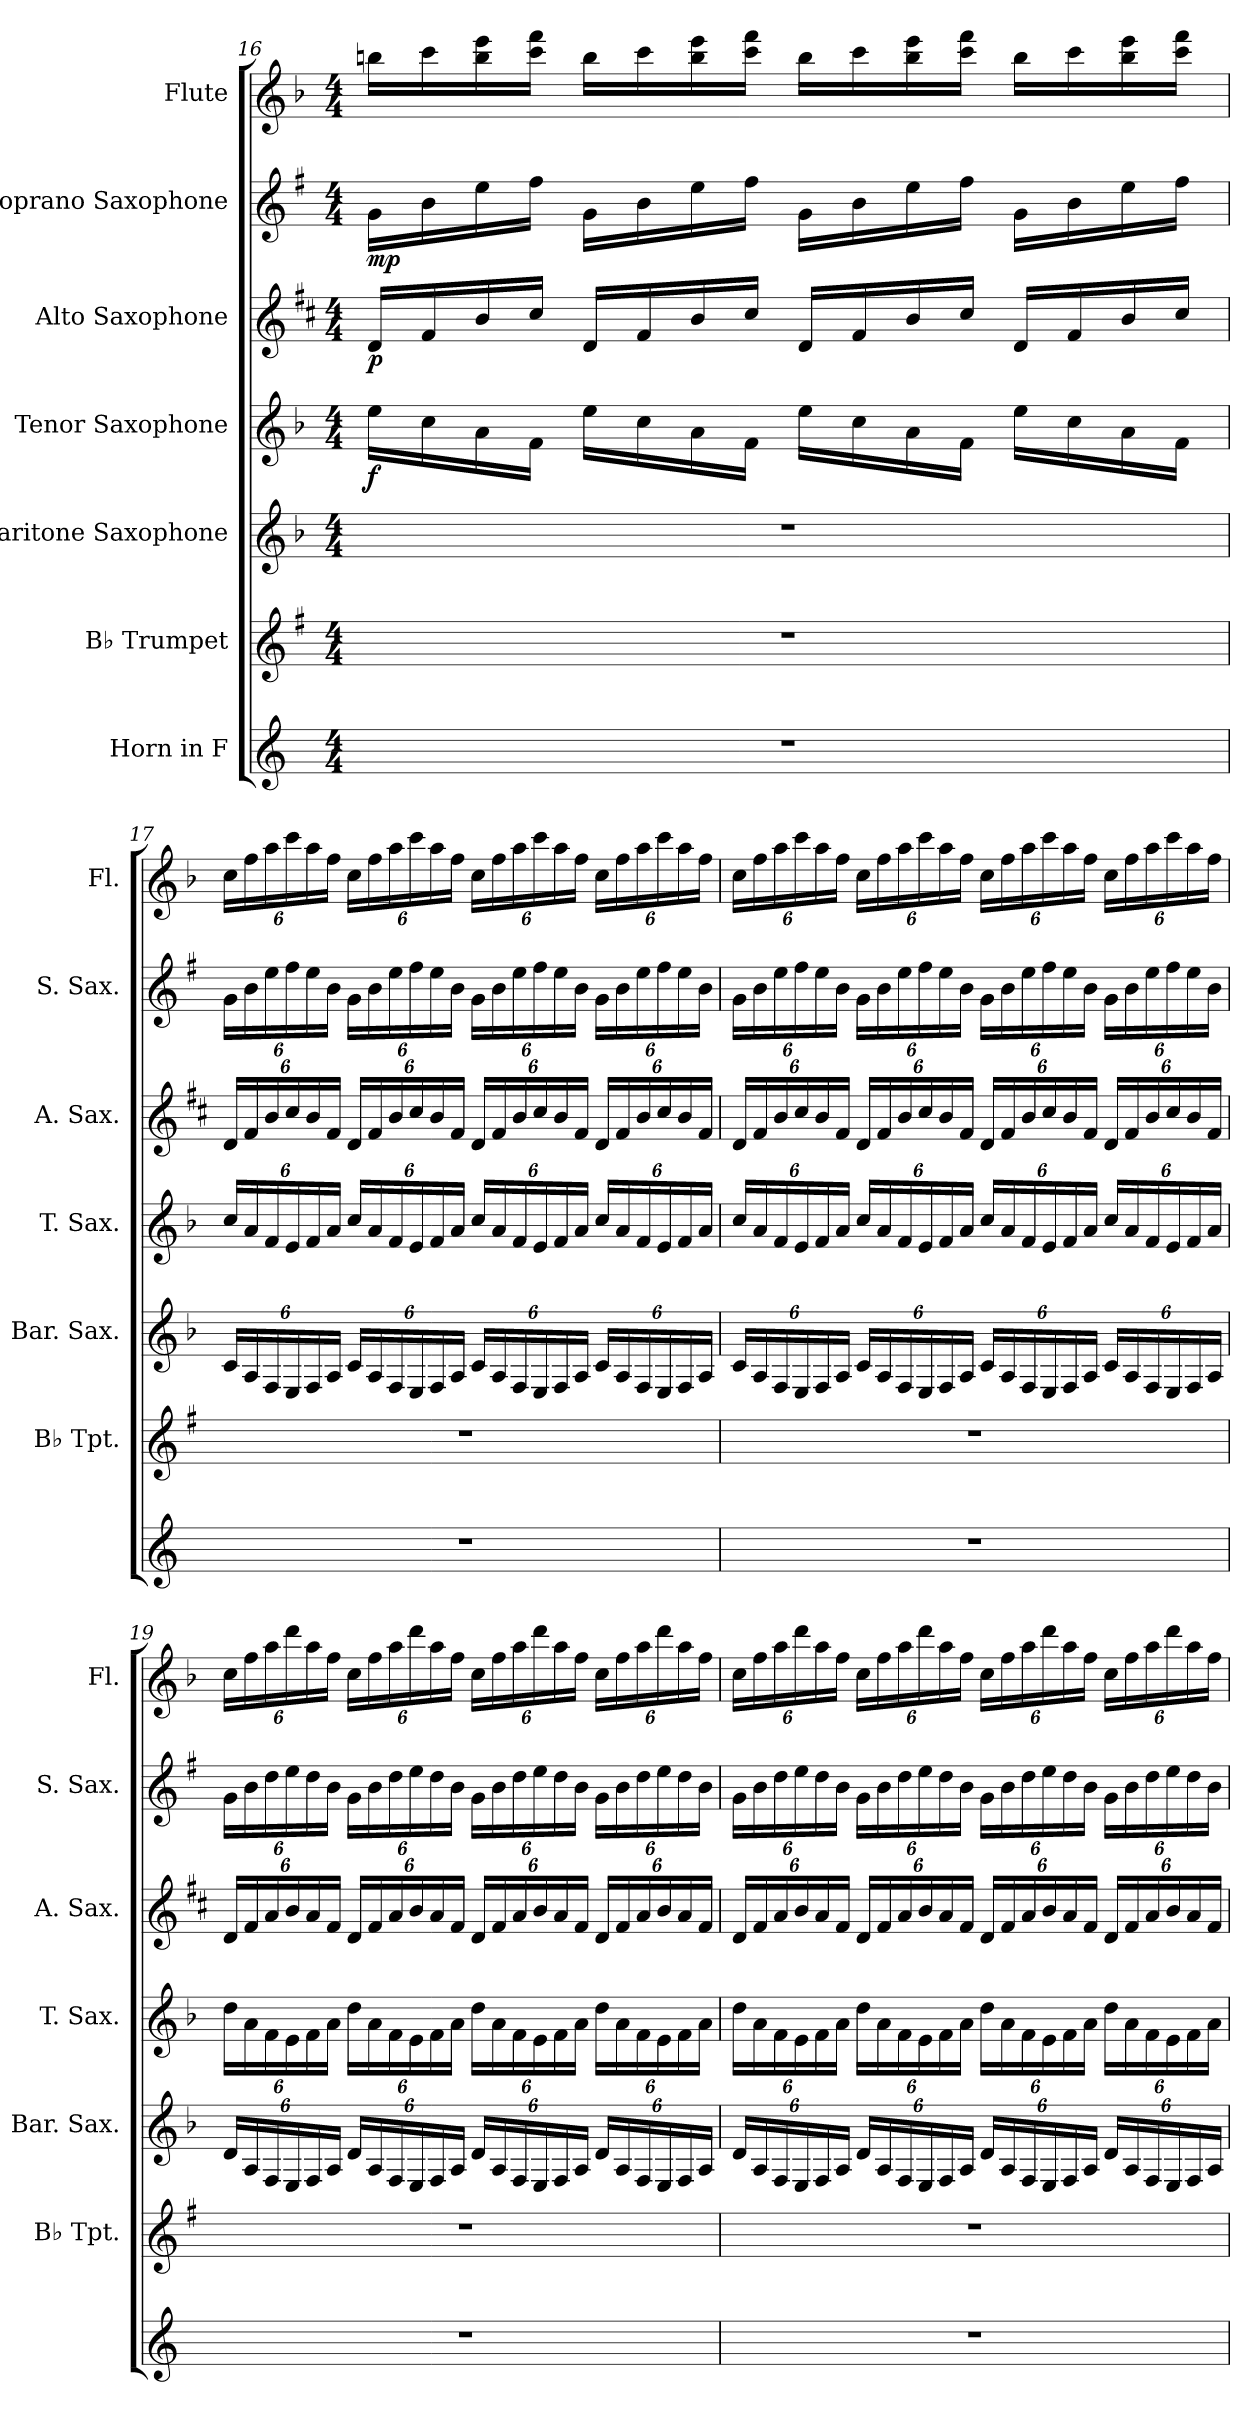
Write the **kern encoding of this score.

**kern	**kern	**kern	**kern	**dynam	**kern	**dynam	**kern	**dynam	**kern
*part7	*part6	*part5	*part4	*part4	*part3	*part3	*part2	*part2	*part1
*staff7	*staff6	*staff5	*staff4	*staff4	*staff3	*staff3	*staff2	*staff2	*staff1
*I"Horn in F	*I"B♭ Trumpet	*I"Baritone Saxophone	*I"Tenor Saxophone	*	*I"Alto Saxophone	*	*I"Soprano Saxophone	*	*I"Flute
*	*I'B♭ Tpt.	*I'Bar. Sax.	*I'T. Sax.	*	*I'A. Sax.	*	*I'S. Sax.	*	*I'Fl.
*clefG2	*clefG2	*clefG2	*clefG2	*	*clefG2	*	*clefG2	*	*clefG2
*ITrd4c7	*ITrd1c2	*ITrd12c21	*ITrd8c14	*	*ITrd5c9	*	*ITrd1c2	*	*
*k[b-]	*k[b-]	*k[b-]	*k[b-]	*	*k[b-]	*	*k[b-]	*	*k[b-]
*M4/4	*M4/4	*M4/4	*M4/4	*	*M4/4	*	*M4/4	*	*M4/4
=16	=16	=16	=16	=16	=16	=16	=16	=16	=16
!	!	!	!	!LO:DY:b	!	!LO:DY:b	!	!LO:DY:b	!
1r	1r	1r	16e\LL	f	16F/LL	p	16f\LL	mp	16bbn\LL
.	.	.	16c\	.	16A/	.	16a\	.	16ccc\
.	.	.	16A\	.	16d/	.	16dd\	.	16bb\ 16eee\
.	.	.	16F\JJ	.	16e/JJ	.	16ee\JJ	.	16ccc\ 16fff\JJ
.	.	.	16e\LL	.	16F/LL	.	16f\LL	.	16bb\LL
.	.	.	16c\	.	16A/	.	16a\	.	16ccc\
.	.	.	16A\	.	16d/	.	16dd\	.	16bb\ 16eee\
.	.	.	16F\JJ	.	16e/JJ	.	16ee\JJ	.	16ccc\ 16fff\JJ
.	.	.	16e\LL	.	16F/LL	.	16f\LL	.	16bb\LL
.	.	.	16c\	.	16A/	.	16a\	.	16ccc\
.	.	.	16A\	.	16d/	.	16dd\	.	16bb\ 16eee\
.	.	.	16F\JJ	.	16e/JJ	.	16ee\JJ	.	16ccc\ 16fff\JJ
.	.	.	16e\LL	.	16F/LL	.	16f\LL	.	16bb\LL
.	.	.	16c\	.	16A/	.	16a\	.	16ccc\
.	.	.	16A\	.	16d/	.	16dd\	.	16bb\ 16eee\
.	.	.	16F\JJ	.	16e/JJ	.	16ee\JJ	.	16ccc\ 16fff\JJ
!!LO:PB:g=z
=17	=17	=17	=17	=17	=17	=17	=17	=17	=17
*	*	*Xbrackettup	*Xbrackettup	*	*Xbrackettup	*	*Xbrackettup	*	*Xbrackettup
1r	1r	24C/LL	24c/LL	.	24F/LL	.	24f\LL	.	24cc\LL
.	.	24AA/	24A/	.	24A/	.	24a\	.	24ff\
.	.	24FF/	24F/	.	24d/	.	24dd\	.	24aa\
.	.	24EE/	24E/	.	24e/	.	24ee\	.	24ccc\
.	.	24FF/	24F/	.	24d/	.	24dd\	.	24aa\
.	.	24AA/JJ	24A/JJ	.	24A/JJ	.	24a\JJ	.	24ff\JJ
.	.	24C/LL	24c/LL	.	24F/LL	.	24f\LL	.	24cc\LL
.	.	24AA/	24A/	.	24A/	.	24a\	.	24ff\
.	.	24FF/	24F/	.	24d/	.	24dd\	.	24aa\
.	.	24EE/	24E/	.	24e/	.	24ee\	.	24ccc\
.	.	24FF/	24F/	.	24d/	.	24dd\	.	24aa\
.	.	24AA/JJ	24A/JJ	.	24A/JJ	.	24a\JJ	.	24ff\JJ
.	.	24C/LL	24c/LL	.	24F/LL	.	24f\LL	.	24cc\LL
.	.	24AA/	24A/	.	24A/	.	24a\	.	24ff\
.	.	24FF/	24F/	.	24d/	.	24dd\	.	24aa\
.	.	24EE/	24E/	.	24e/	.	24ee\	.	24ccc\
.	.	24FF/	24F/	.	24d/	.	24dd\	.	24aa\
.	.	24AA/JJ	24A/JJ	.	24A/JJ	.	24a\JJ	.	24ff\JJ
.	.	24C/LL	24c/LL	.	24F/LL	.	24f\LL	.	24cc\LL
.	.	24AA/	24A/	.	24A/	.	24a\	.	24ff\
.	.	24FF/	24F/	.	24d/	.	24dd\	.	24aa\
.	.	24EE/	24E/	.	24e/	.	24ee\	.	24ccc\
.	.	24FF/	24F/	.	24d/	.	24dd\	.	24aa\
.	.	24AA/JJ	24A/JJ	.	24A/JJ	.	24a\JJ	.	24ff\JJ
!!LO:PB:g=z
=18	=18	=18	=18	=18	=18	=18	=18	=18	=18
1r	1r	24C/LL	24c/LL	.	24F/LL	.	24f\LL	.	24cc\LL
.	.	24AA/	24A/	.	24A/	.	24a\	.	24ff\
.	.	24FF/	24F/	.	24d/	.	24dd\	.	24aa\
.	.	24EE/	24E/	.	24e/	.	24ee\	.	24ccc\
.	.	24FF/	24F/	.	24d/	.	24dd\	.	24aa\
.	.	24AA/JJ	24A/JJ	.	24A/JJ	.	24a\JJ	.	24ff\JJ
.	.	24C/LL	24c/LL	.	24F/LL	.	24f\LL	.	24cc\LL
.	.	24AA/	24A/	.	24A/	.	24a\	.	24ff\
.	.	24FF/	24F/	.	24d/	.	24dd\	.	24aa\
.	.	24EE/	24E/	.	24e/	.	24ee\	.	24ccc\
.	.	24FF/	24F/	.	24d/	.	24dd\	.	24aa\
.	.	24AA/JJ	24A/JJ	.	24A/JJ	.	24a\JJ	.	24ff\JJ
.	.	24C/LL	24c/LL	.	24F/LL	.	24f\LL	.	24cc\LL
.	.	24AA/	24A/	.	24A/	.	24a\	.	24ff\
.	.	24FF/	24F/	.	24d/	.	24dd\	.	24aa\
.	.	24EE/	24E/	.	24e/	.	24ee\	.	24ccc\
.	.	24FF/	24F/	.	24d/	.	24dd\	.	24aa\
.	.	24AA/JJ	24A/JJ	.	24A/JJ	.	24a\JJ	.	24ff\JJ
.	.	24C/LL	24c/LL	.	24F/LL	.	24f\LL	.	24cc\LL
.	.	24AA/	24A/	.	24A/	.	24a\	.	24ff\
.	.	24FF/	24F/	.	24d/	.	24dd\	.	24aa\
.	.	24EE/	24E/	.	24e/	.	24ee\	.	24ccc\
.	.	24FF/	24F/	.	24d/	.	24dd\	.	24aa\
.	.	24AA/JJ	24A/JJ	.	24A/JJ	.	24a\JJ	.	24ff\JJ
!!LO:PB:g=z
=19	=19	=19	=19	=19	=19	=19	=19	=19	=19
1r	1r	24D/LL	24d\LL	.	24F/LL	.	24f\LL	.	24cc\LL
.	.	24AA/	24A\	.	24A/	.	24a\	.	24ff\
.	.	24FF/	24F\	.	24c/	.	24cc\	.	24aa\
.	.	24EE/	24E\	.	24d/	.	24dd\	.	24ddd\
.	.	24FF/	24F\	.	24c/	.	24cc\	.	24aa\
.	.	24AA/JJ	24A\JJ	.	24A/JJ	.	24a\JJ	.	24ff\JJ
.	.	24D/LL	24d\LL	.	24F/LL	.	24f\LL	.	24cc\LL
.	.	24AA/	24A\	.	24A/	.	24a\	.	24ff\
.	.	24FF/	24F\	.	24c/	.	24cc\	.	24aa\
.	.	24EE/	24E\	.	24d/	.	24dd\	.	24ddd\
.	.	24FF/	24F\	.	24c/	.	24cc\	.	24aa\
.	.	24AA/JJ	24A\JJ	.	24A/JJ	.	24a\JJ	.	24ff\JJ
.	.	24D/LL	24d\LL	.	24F/LL	.	24f\LL	.	24cc\LL
.	.	24AA/	24A\	.	24A/	.	24a\	.	24ff\
.	.	24FF/	24F\	.	24c/	.	24cc\	.	24aa\
.	.	24EE/	24E\	.	24d/	.	24dd\	.	24ddd\
.	.	24FF/	24F\	.	24c/	.	24cc\	.	24aa\
.	.	24AA/JJ	24A\JJ	.	24A/JJ	.	24a\JJ	.	24ff\JJ
.	.	24D/LL	24d\LL	.	24F/LL	.	24f\LL	.	24cc\LL
.	.	24AA/	24A\	.	24A/	.	24a\	.	24ff\
.	.	24FF/	24F\	.	24c/	.	24cc\	.	24aa\
.	.	24EE/	24E\	.	24d/	.	24dd\	.	24ddd\
.	.	24FF/	24F\	.	24c/	.	24cc\	.	24aa\
.	.	24AA/JJ	24A\JJ	.	24A/JJ	.	24a\JJ	.	24ff\JJ
!!LO:PB:g=z
=20	=20	=20	=20	=20	=20	=20	=20	=20	=20
1r	1r	24D/LL	24d\LL	.	24F/LL	.	24f\LL	.	24cc\LL
.	.	24AA/	24A\	.	24A/	.	24a\	.	24ff\
.	.	24FF/	24F\	.	24c/	.	24cc\	.	24aa\
.	.	24EE/	24E\	.	24d/	.	24dd\	.	24ddd\
.	.	24FF/	24F\	.	24c/	.	24cc\	.	24aa\
.	.	24AA/JJ	24A\JJ	.	24A/JJ	.	24a\JJ	.	24ff\JJ
.	.	24D/LL	24d\LL	.	24F/LL	.	24f\LL	.	24cc\LL
.	.	24AA/	24A\	.	24A/	.	24a\	.	24ff\
.	.	24FF/	24F\	.	24c/	.	24cc\	.	24aa\
.	.	24EE/	24E\	.	24d/	.	24dd\	.	24ddd\
.	.	24FF/	24F\	.	24c/	.	24cc\	.	24aa\
.	.	24AA/JJ	24A\JJ	.	24A/JJ	.	24a\JJ	.	24ff\JJ
.	.	24D/LL	24d\LL	.	24F/LL	.	24f\LL	.	24cc\LL
.	.	24AA/	24A\	.	24A/	.	24a\	.	24ff\
.	.	24FF/	24F\	.	24c/	.	24cc\	.	24aa\
.	.	24EE/	24E\	.	24d/	.	24dd\	.	24ddd\
.	.	24FF/	24F\	.	24c/	.	24cc\	.	24aa\
.	.	24AA/JJ	24A\JJ	.	24A/JJ	.	24a\JJ	.	24ff\JJ
.	.	24D/LL	24d\LL	.	24F/LL	.	24f\LL	.	24cc\LL
.	.	24AA/	24A\	.	24A/	.	24a\	.	24ff\
.	.	24FF/	24F\	.	24c/	.	24cc\	.	24aa\
.	.	24EE/	24E\	.	24d/	.	24dd\	.	24ddd\
.	.	24FF/	24F\	.	24c/	.	24cc\	.	24aa\
.	.	24AA/JJ	24A\JJ	.	24A/JJ	.	24a\JJ	.	24ff\JJ
=	=	=	=	=	=	=	=	=	=
*-	*-	*-	*-	*-	*-	*-	*-	*-	*-
